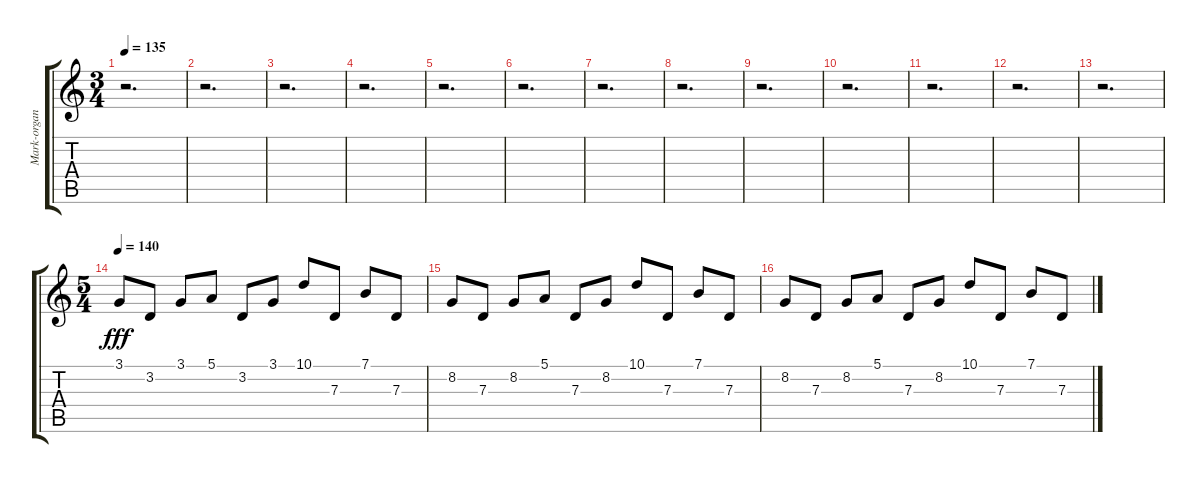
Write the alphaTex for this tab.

\track ("Mark-organ" "Mark-organ") {instrument acousticgrandpiano}
\staff {score tabs}
\tuning (E4 B3 G3 D3 A2 E2) {hide}
\ts (3 4)
\tempo 135
\clef g2
\ks c
r.2{d dy fff} |
r.2{d} |
r.2{d} |
r.2{d} |
r.2{d} |
r.2{d} |
r.2{d} |
r.2{d} |
r.2{d} |
r.2{d} |
r.2{d} |
r.2{d} |
r.2{d} |
\ts (5 4)
\tempo 140
3.1.8{volume 16 balance 11 instrument churchorgan} 3.2.8 3.1.8 5.1.8 3.2.8 3.1.8 10.1.8 7.3.8 7.1.8 7.3.8 |
8.2.8 7.3.8 8.2.8 5.1.8 7.3.8 8.2.8 10.1.8 7.3.8 7.1.8 7.3.8 |
8.2.8 7.3.8 8.2.8 5.1.8 7.3.8 8.2.8 10.1.8 7.3.8 7.1.8 7.3.8
